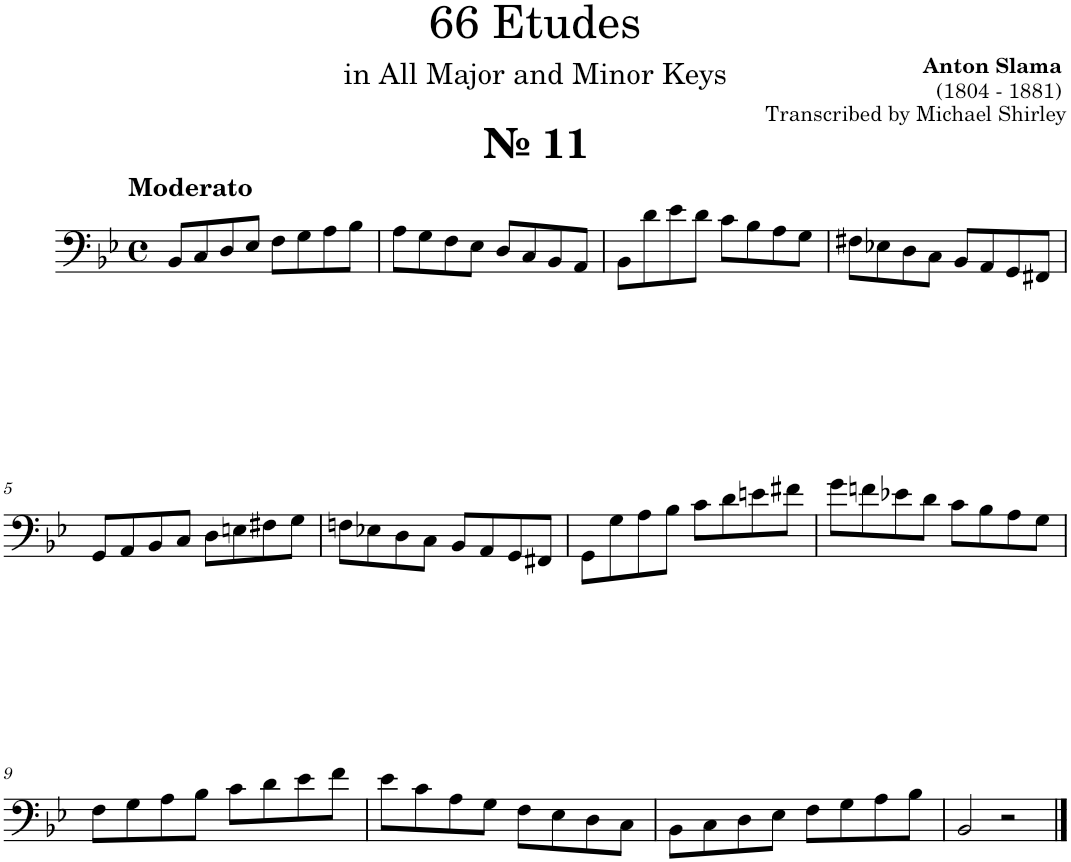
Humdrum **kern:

**kern
*part1
*staff1
*I"Trombone
*I'Tbn.
*clefF4
*k[b-e-]
*M4/4
*met(c)
=1
!LO:TX:a:B:t=№ 11
!LO:TX:a:B:t=Moderato
8BB-/L
8C/
8D/
8E-/J
8F\L
8G\
8A\
8B-\J
=2
8A\L
8G\
8F\
8E-\J
8D/L
8C/
8BB-/
8AA/J
=3
8BB-\L
8d\
8e-\
8d\J
8c\L
8B-\
8A\
8G\J
=4
8F#X\L
8E-X\
8D\
8C\J
8BB-/L
8AA/
8GG/
8FF#X/J
!!LO:LB:g=z
=5
8GG/L
8AA/
8BB-/
8C/J
8D\L
8En\
8F#X\
8G\J
=6
8Fn\L
8E-X\
8D\
8C\J
8BB-/L
8AA/
8GG/
8FF#X/J
=7
8GG\L
8G\
8A\
8B-\J
8c\L
8d\
8en\
8f#X\J
=8
8g\L
8fn\
8e-X\
8d\J
8c\L
8B-\
8A\
8G\J
!!LO:LB:g=z
=9
8F\L
8G\
8A\
8B-\J
8c\L
8d\
8e-\
8f\J
=10
8e-\L
8c\
8A\
8G\J
8F\L
8E-\
8D\
8C\J
=11
8BB-\L
8C\
8D\
8E-\J
8F\L
8G\
8A\
8B-\J
=12
2BB-/
2r
==
*-
